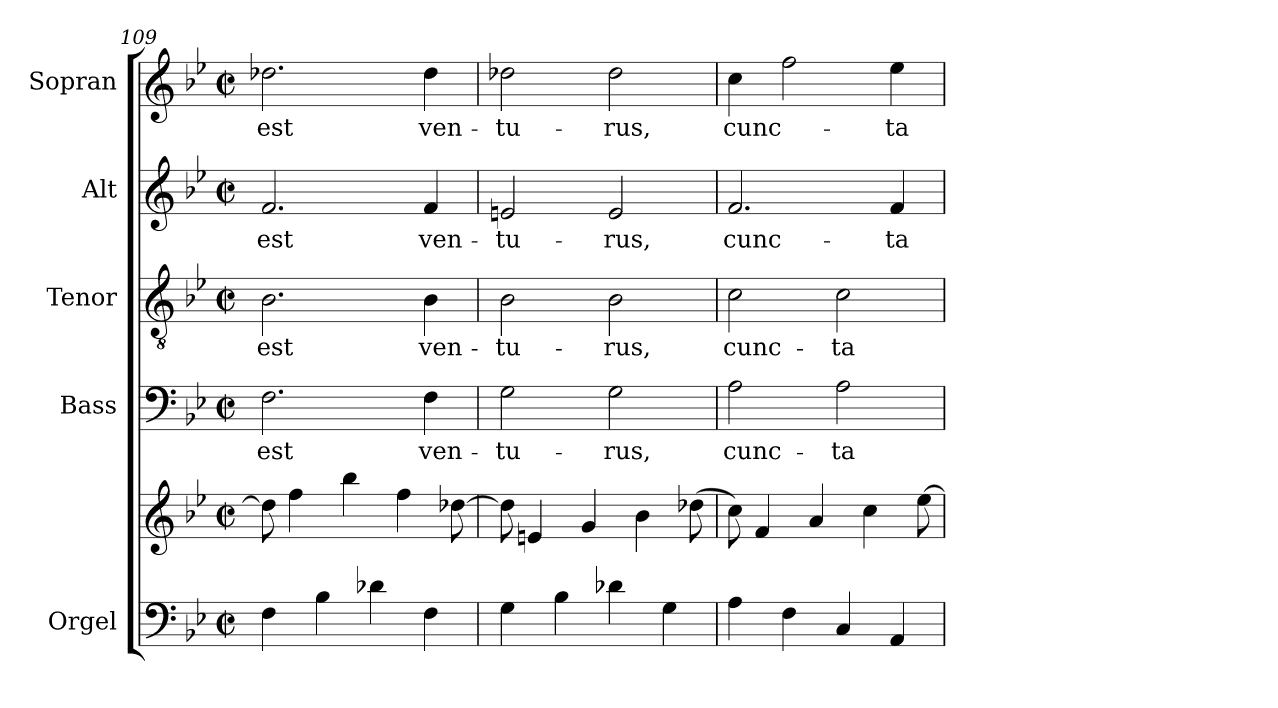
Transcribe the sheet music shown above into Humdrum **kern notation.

**kern	**kern	**kern	**text	**kern	**text	**kern	**text	**kern	**text
*part5	*part5	*part4	*part4	*part3	*part3	*part2	*part2	*part1	*part1
*staff6	*staff5	*staff4	*staff4	*staff3	*staff3	*staff2	*staff2	*staff1	*staff1
*I"Orgel	*	*I"Bass	*	*I"Tenor	*	*I"Alt	*	*I"Sopran	*
*I'Org.	*	*I'B.	*	*I'T.	*	*I'A.	*	*I'S.	*
*clefF4	*clefG2	*clefF4	*	*clefGv2	*	*clefG2	*	*clefG2	*
*k[b-e-]	*k[b-e-]	*k[b-e-]	*	*k[b-e-]	*	*k[b-e-]	*	*k[b-e-]	*
*B-:	*B-:	*B-:	*	*B-:	*	*B-:	*	*B-:	*
*M2/2	*M2/2	*M2/2	*	*M2/2	*	*M2/2	*	*M2/2	*
*met(c|)	*met(c|)	*met(c|)	*	*met(c|)	*	*met(c|)	*	*met(c|)	*
=109	=109	=109	=109	=109	=109	=109	=109	=109	=109
!	!	!	!LO:LY:b	!	!LO:LY:b	!	!LO:LY:b	!	!LO:LY:b
4F\	8dd-\]	2.F\	est	2.B-\	est	2.f/	est	2.dd-X\	est
.	4ff\	.	.	.	.	.	.	.	.
4B-\	.	.	.	.	.	.	.	.	.
.	4bb-\	.	.	.	.	.	.	.	.
4d-X\	.	.	.	.	.	.	.	.	.
.	4ff\	.	.	.	.	.	.	.	.
!	!	!	!LO:LY:b	!	!LO:LY:b	!	!LO:LY:b	!	!LO:LY:b
4F\	.	4F\	ven-	4B-\	ven-	4f/	ven-	4dd-\	ven-
.	[8dd-X\	.	.	.	.	.	.	.	.
!!LO:PB:g=z
=110	=110	=110	=110	=110	=110	=110	=110	=110	=110
!	!	!	!LO:LY:b	!	!LO:LY:b	!	!LO:LY:b	!	!LO:LY:b
4G\	8dd-\]	2G\	-tu-	2B-\	-tu-	2en/	-tu-	2dd-X\	-tu-
.	4en/	.	.	.	.	.	.	.	.
4B-\	.	.	.	.	.	.	.	.	.
.	4g/	.	.	.	.	.	.	.	.
!	!	!	!LO:LY:b	!	!LO:LY:b	!	!LO:LY:b	!	!LO:LY:b
4d-X\	.	2G\	-rus,	2B-\	-rus,	2e/	-rus,	2dd-\	-rus,
.	4b-\	.	.	.	.	.	.	.	.
4G\	.	.	.	.	.	.	.	.	.
.	(>8dd-X\	.	.	.	.	.	.	.	.
=111	=111	=111	=111	=111	=111	=111	=111	=111	=111
!	!	!	!LO:LY:b	!	!LO:LY:b	!	!LO:LY:b	!	!LO:LY:b
4A\	8cc\)	2A\	cunc-	2c\	cunc-	2.f/	cunc-	4cc\	cunc-
.	4f/	.	.	.	.	.	.	.	.
4F\	.	.	.	.	.	.	.	2ff\	.
.	4a/	.	.	.	.	.	.	.	.
!	!	!	!LO:LY:b	!	!LO:LY:b	!	!	!	!
4C/	.	2A\	-ta	2c\	-ta	.	.	.	.
.	4cc\	.	.	.	.	.	.	.	.
!	!	!	!	!	!	!	!LO:LY:b	!	!LO:LY:b
4AA/	.	.	.	.	.	4f/	-ta	4ee-\	-ta
.	[8ee-\	.	.	.	.	.	.	.	.
=	=	=	=	=	=	=	=	=	=
*-	*-	*-	*-	*-	*-	*-	*-	*-	*-
